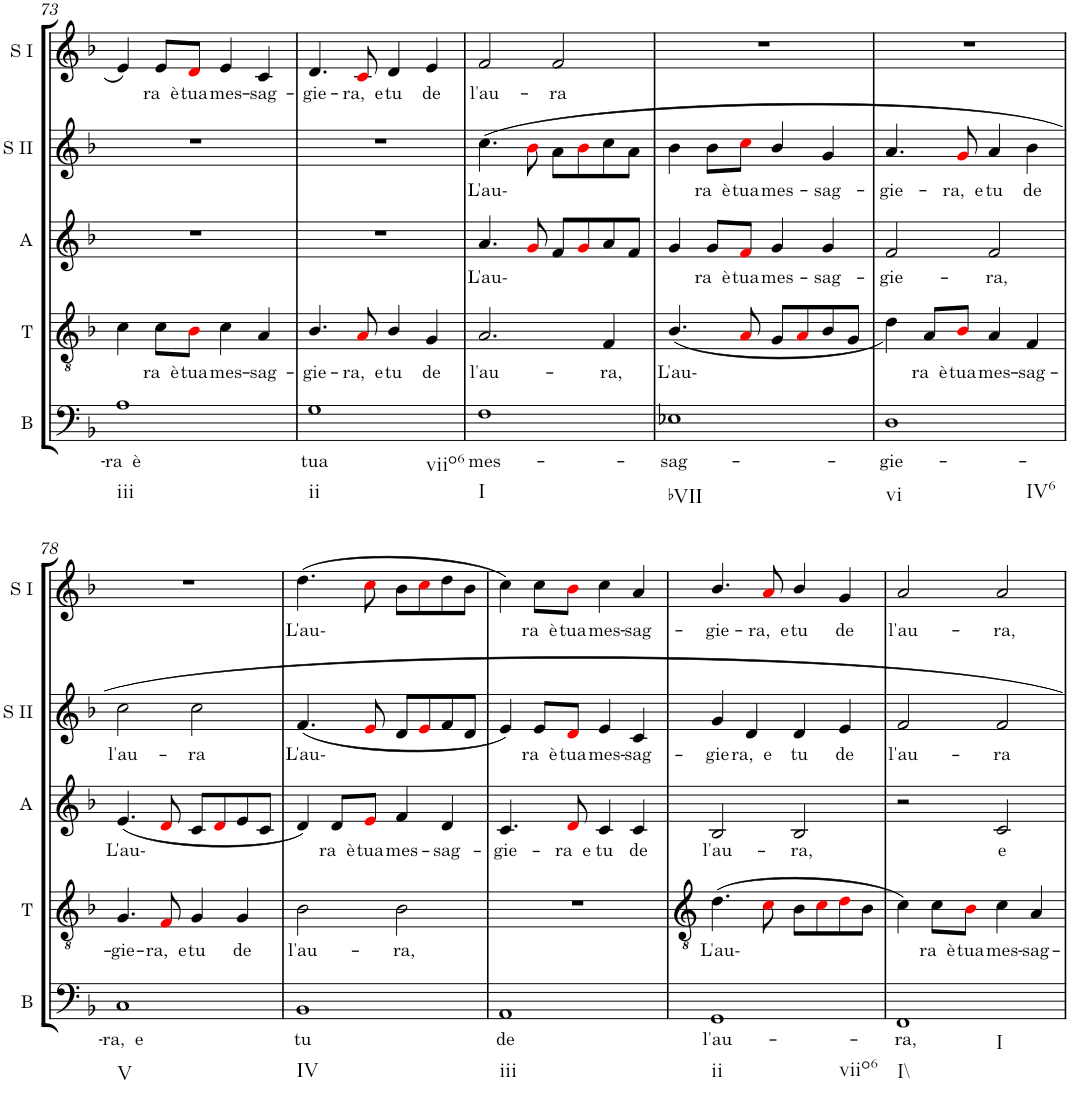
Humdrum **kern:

**kern	**text	**kern	**text	**kern	**text	**kern	**text	**kern	**text
*part5	*part5	*part4	*part4	*part3	*part3	*part2	*part2	*part1	*part1
*staff5	*staff5	*staff4	*staff4	*staff3	*staff3	*staff2	*staff2	*staff1	*staff1
*I"Bass	*	*I"Tenor	*	*I"Alto	*	*I"Soprano II	*	*I"Soprano I	*
*I'B	*	*I'T	*	*I'A	*	*I'S II	*	*I'S I	*
!!LO:PB:g=z
*clefF4	*	*clefGv2	*	*clefG2	*	*clefG2	*	*clefG2	*
*k[b-]	*	*k[b-]	*	*k[b-]	*	*k[b-]	*	*k[b-]	*
*F:	*	*F:	*	*F:	*	*F:	*	*F:	*
*M4/4	*	*M4/4	*	*M4/4	*	*M4/4	*	*M4/4	*
=73	=73	=73	=73	=73	=73	=73	=73	=73	=73
!LO:TX:b:t=iii	!	!	!	!	!	!	!	!	!
!	!LO:LY:b	!	!	!	!	!	!	!	!
1A	-ra è	4c\	.	1r	.	1r	.	4e/	.
!	!	!	!LO:LY:b	!	!	!	!	!	!LO:LY:b
.	.	8c\L	ra è	.	.	.	.	8e/L	ra è
!	!	!	!LO:LY:b	!	!	!	!	!	!LO:LY:b
.	.	8B-i\J	tua	.	.	.	.	8di/J	tua
!	!	!	!LO:LY:b	!	!	!	!	!	!LO:LY:b
.	.	4c\	mes-	.	.	.	.	4e/	mes-
!	!	!	!LO:LY:b	!	!	!	!	!	!LO:LY:b
.	.	4A/	-sag-	.	.	.	.	4c/	-sag-
=74	=74	=74	=74	=74	=74	=74	=74	=74	=74
!LO:TX:b:t=ii	!	!	!	!	!	!	!	!	!
!LO:TX:b:t=viio6	!	!	!	!	!	!	!	!	!
!	!LO:LY:b	!	!LO:LY:b	!	!	!	!	!	!LO:LY:b
1G	tua	4.B-/	-gie-	1r	.	1r	.	4.d/	-gie-
!	!	!	!LO:LY:b	!	!	!	!	!	!LO:LY:b
.	.	8Ai/	-ra, e	.	.	.	.	8ci/	-ra, e
!	!	!	!LO:LY:b	!	!	!	!	!	!LO:LY:b
.	.	4B-/	tu	.	.	.	.	4d/	tu
!	!	!	!LO:LY:b	!	!	!	!	!	!LO:LY:b
.	.	4G/	de	.	.	.	.	4e/	de
=75	=75	=75	=75	=75	=75	=75	=75	=75	=75
!LO:TX:b:t=I	!	!	!	!	!	!	!	!	!
!	!LO:LY:b	!	!LO:LY:b	!	!LO:LY:b	!	!LO:LY:b	!	!LO:LY:b
1F	mes-	2.A/	l'au-	4.a/	L'au-	4.cc\	L'au-	2f/	l'au-
.	.	.	.	8gi/	.	8b-i\	.	.	.
!	!	!	!	!	!	!	!	!	!LO:LY:b
.	.	.	.	8f/L	.	8a\L	.	2f/	-ra
.	.	.	.	8gi/	.	8b-i\	.	.	.
!	!	!	!LO:LY:b	!	!	!	!	!	!
.	.	4F/	-ra,	8a/	.	8cc\	.	.	.
.	.	.	.	8f/J	.	8a\J	.	.	.
=76	=76	=76	=76	=76	=76	=76	=76	=76	=76
!LO:TX:b:t=bVII	!	!	!	!	!	!	!	!	!
!	!LO:LY:b	!	!LO:LY:b	!	!	!	!	!	!
1E-X	-sag-	(<4.B-/	L'au-	4g/	.	4b-\	.	1r	.
!	!	!	!	!	!LO:LY:b	!	!LO:LY:b	!	!
.	.	.	.	8g/L	ra è	8b-\L	ra è	.	.
!	!	!	!	!	!LO:LY:b	!	!LO:LY:b	!	!
.	.	8Ai/	.	8fi/J	tua	8cci\J	tua	.	.
!	!	!	!	!	!LO:LY:b	!	!LO:LY:b	!	!
.	.	8G/L	.	4g/	mes-	4b-/	mes-	.	.
.	.	8Ai/	.	.	.	.	.	.	.
!	!	!	!	!	!LO:LY:b	!	!LO:LY:b	!	!
.	.	8B-/	.	4g/	-sag-	4g/	-sag-	.	.
.	.	8G/J	.	.	.	.	.	.	.
=77	=77	=77	=77	=77	=77	=77	=77	=77	=77
!LO:TX:b:t=vi	!	!	!	!	!	!	!	!	!
!LO:TX:b:t=IV6	!	!	!	!	!	!	!	!	!
!	!LO:LY:b	!	!	!	!LO:LY:b	!	!LO:LY:b	!	!
1D	-gie-	4d\)	.	2f/	-gie-	4.a/	-gie-	1r	.
!	!	!	!LO:LY:b	!	!	!	!	!	!
.	.	8A/L	ra è	.	.	.	.	.	.
!	!	!	!LO:LY:b	!	!	!	!LO:LY:b	!	!
.	.	8B-i/J	tua	.	.	8gi/	-ra, e	.	.
!	!	!	!LO:LY:b	!	!LO:LY:b	!	!LO:LY:b	!	!
.	.	4A/	mes-	2f/	-ra,	4a/	tu	.	.
!	!	!	!LO:LY:b	!	!	!	!LO:LY:b	!	!
.	.	4F/	-sag-	.	.	4b-\	de	.	.
!!LO:LB:g=z
=78	=78	=78	=78	=78	=78	=78	=78	=78	=78
!LO:TX:b:t=V	!	!	!	!	!	!	!	!	!
!	!LO:LY:b	!	!LO:LY:b	!	!LO:LY:b	!	!LO:LY:b	!	!
1C	-ra, e	4.G/	-gie-	(<4.e/	L'au-	2cc\	l'au-	1r	.
!	!	!	!LO:LY:b	!	!	!	!	!	!
.	.	8Fi/	-ra, e	8di/	.	.	.	.	.
!	!	!	!LO:LY:b	!	!	!	!LO:LY:b	!	!
.	.	4G/	tu	8c/L	.	2cc\	-ra	.	.
.	.	.	.	8di/	.	.	.	.	.
!	!	!	!LO:LY:b	!	!	!	!	!	!
.	.	4G/	de	8e/	.	.	.	.	.
.	.	.	.	8c/J	.	.	.	.	.
=79	=79	=79	=79	=79	=79	=79	=79	=79	=79
!LO:TX:b:t=IV	!	!	!	!	!	!	!	!	!
!	!LO:LY:b	!	!LO:LY:b	!	!	!	!LO:LY:b	!	!LO:LY:b
1BB-	tu	2B-\	l'au-	4d/)	.	(<4.f/	L'au-	(>4.dd\	L'au-
!	!	!	!	!	!LO:LY:b	!	!	!	!
.	.	.	.	8d/L	ra è	.	.	.	.
!	!	!	!	!	!LO:LY:b	!	!	!	!
.	.	.	.	8ei/J	tua	8ei/	.	8cci\	.
!	!	!	!LO:LY:b	!	!LO:LY:b	!	!	!	!
.	.	2B-\	-ra,	4f/	mes-	8d/L	.	8b-\L	.
.	.	.	.	.	.	8ei/	.	8cci\	.
!	!	!	!	!	!LO:LY:b	!	!	!	!
.	.	.	.	4d/	-sag-	8f/	.	8dd\	.
.	.	.	.	.	.	8d/J	.	8b-\J	.
=80	=80	=80	=80	=80	=80	=80	=80	=80	=80
!LO:TX:b:t=iii	!	!	!	!	!	!	!	!	!
!	!LO:LY:b	!	!	!	!LO:LY:b	!	!	!	!
1AA	de	1r	.	4.c/	-gie-	4e/)	.	4cc\)	.
!	!	!	!	!	!	!	!LO:LY:b	!	!LO:LY:b
.	.	.	.	.	.	8e/L	ra è	8cc\L	ra è
!	!	!	!	!	!LO:LY:b	!	!LO:LY:b	!	!LO:LY:b
.	.	.	.	8di/	-ra e	8di/J	tua	8b-i\J	tua
!	!	!	!	!	!LO:LY:b	!	!LO:LY:b	!	!LO:LY:b
.	.	.	.	4c/	tu	4e/	mes-	4cc\	mes-
!	!	!	!	!	!LO:LY:b	!	!LO:LY:b	!	!LO:LY:b
.	.	.	.	4c/	de	4c/	-sag-	4a/	-sag-
=81	=81	=81	=81	=81	=81	=81	=81	=81	=81
!LO:TX:b:t=ii	!	!	!	!	!	!	!	!	!
!LO:TX:b:t=viio6	!	!	!	!	!	!	!	!	!
!	!LO:LY:b	!	!LO:LY:b	!	!LO:LY:b	!	!LO:LY:b	!	!LO:LY:b
1GG	l'au-	(>4.d\	L'au-	2B-/	l'au-	4g/	-gie-	4.b-/	-gie-
!	!	!	!	!	!	!	!LO:LY:b	!	!
.	.	.	.	.	.	4d/	-ra, e	.	.
!	!	!	!	!	!	!	!	!	!LO:LY:b
.	.	8ci\	.	.	.	.	.	8ai/	-ra, e
!	!	!	!	!	!LO:LY:b	!	!LO:LY:b	!	!LO:LY:b
.	.	8B-\L	.	2B-/	-ra,	4d/	tu	4b-/	tu
.	.	8ci\	.	.	.	.	.	.	.
!	!	!	!	!	!	!	!LO:LY:b	!	!LO:LY:b
.	.	8di\	.	.	.	4e/	de	4g/	de
.	.	8B-\J	.	.	.	.	.	.	.
=82	=82	=82	=82	=82	=82	=82	=82	=82	=82
!LO:TX:b:t=I\\	!	!	!	!	!	!	!	!	!
!LO:TX:b:t=I	!	!	!	!	!	!	!	!	!
!	!LO:LY:b	!	!	!	!	!	!LO:LY:b	!	!LO:LY:b
1FF	-ra,	4c\)	.	2r	.	2f/	l'au-	2a/	l'au-
!	!	!	!LO:LY:b	!	!	!	!	!	!
.	.	8c\L	ra è	.	.	.	.	.	.
!	!	!	!LO:LY:b	!	!	!	!	!	!
.	.	8B-i\J	tua	.	.	.	.	.	.
!	!	!	!LO:LY:b	!	!LO:LY:b	!	!LO:LY:b	!	!LO:LY:b
.	.	4c\	mes-	2c/	e	2f/	-ra	2a/	-ra,
!	!	!	!LO:LY:b	!	!	!	!	!	!
.	.	4A/	-sag-	.	.	.	.	.	.
=	=	=	=	=	=	=	=	=	=
*-	*-	*-	*-	*-	*-	*-	*-	*-	*-
